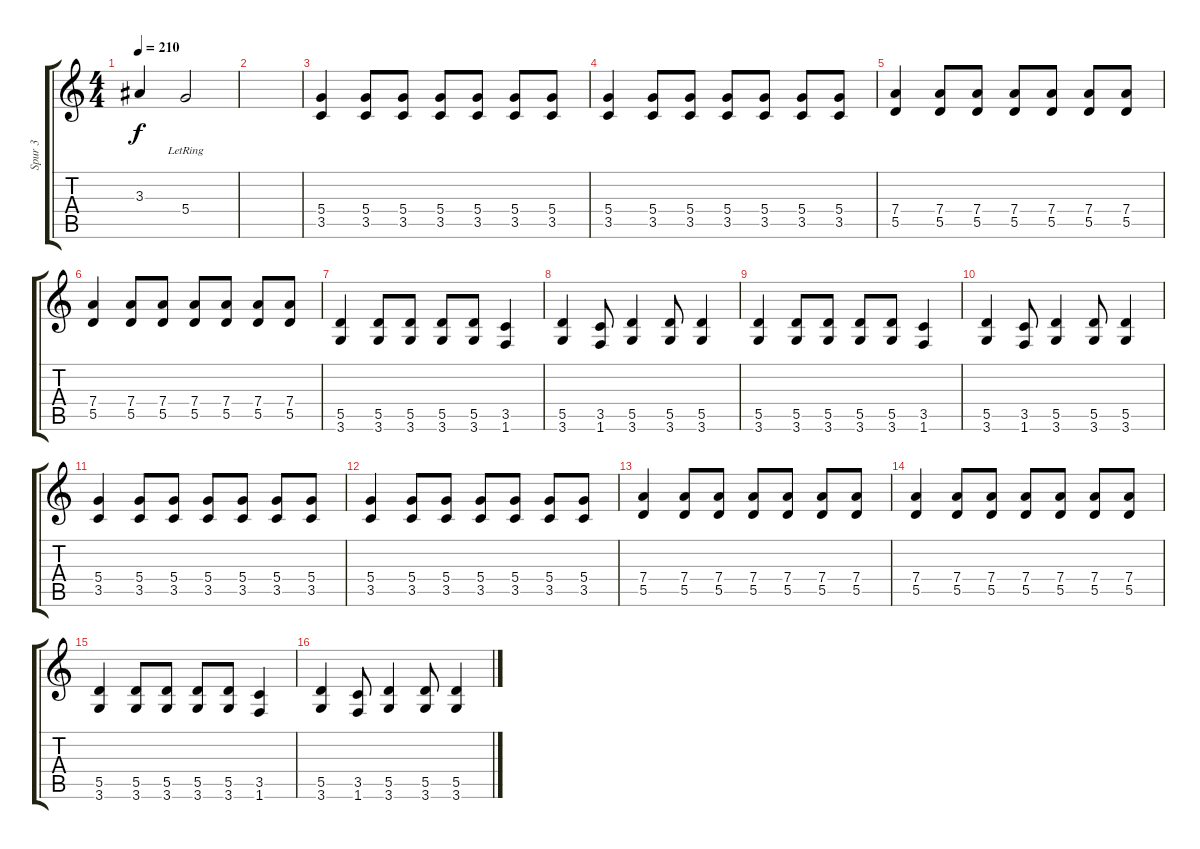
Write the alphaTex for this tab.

\track ("Spur 3" "Spur 3") {instrument overdrivenguitar}
\staff {score tabs}
\tuning (E4 B3 G3 D3 A2 E2) {hide}
\ts (4 4)
\tempo 210
\clef g2
\ks c
3.3.4{dy f} 5.4{lr}.2 |
|
(5.4 3.5).4 (5.4 3.5).8 (5.4 3.5).8 (5.4 3.5).8 (5.4 3.5).8 (5.4 3.5).8 (5.4 3.5).8 |
(5.4 3.5).4 (5.4 3.5).8 (5.4 3.5).8 (5.4 3.5).8 (5.4 3.5).8 (5.4 3.5).8 (5.4 3.5).8 |
(7.4 5.5).4 (7.4 5.5).8 (7.4 5.5).8 (7.4 5.5).8 (7.4 5.5).8 (7.4 5.5).8 (7.4 5.5).8 |
(7.4 5.5).4 (7.4 5.5).8 (7.4 5.5).8 (7.4 5.5).8 (7.4 5.5).8 (7.4 5.5).8 (7.4 5.5).8 |
(5.5 3.6).4 (5.5 3.6).8 (5.5 3.6).8 (5.5 3.6).8 (5.5 3.6).8 (3.5 1.6).4 |
(5.5 3.6).4 (3.5 1.6).8 (5.5 3.6).4 (5.5 3.6).8 (5.5 3.6).4 |
(5.5 3.6).4 (5.5 3.6).8 (5.5 3.6).8 (5.5 3.6).8 (5.5 3.6).8 (3.5 1.6).4 |
(5.5 3.6).4 (3.5 1.6).8 (5.5 3.6).4 (5.5 3.6).8 (5.5 3.6).4 |
(5.4 3.5).4 (5.4 3.5).8 (5.4 3.5).8 (5.4 3.5).8 (5.4 3.5).8 (5.4 3.5).8 (5.4 3.5).8 |
(5.4 3.5).4 (5.4 3.5).8 (5.4 3.5).8 (5.4 3.5).8 (5.4 3.5).8 (5.4 3.5).8 (5.4 3.5).8 |
(7.4 5.5).4 (7.4 5.5).8 (7.4 5.5).8 (7.4 5.5).8 (7.4 5.5).8 (7.4 5.5).8 (7.4 5.5).8 |
(7.4 5.5).4 (7.4 5.5).8 (7.4 5.5).8 (7.4 5.5).8 (7.4 5.5).8 (7.4 5.5).8 (7.4 5.5).8 |
(5.5 3.6).4 (5.5 3.6).8 (5.5 3.6).8 (5.5 3.6).8 (5.5 3.6).8 (3.5 1.6).4 |
(5.5 3.6).4 (3.5 1.6).8 (5.5 3.6).4 (5.5 3.6).8 (5.5 3.6).4
